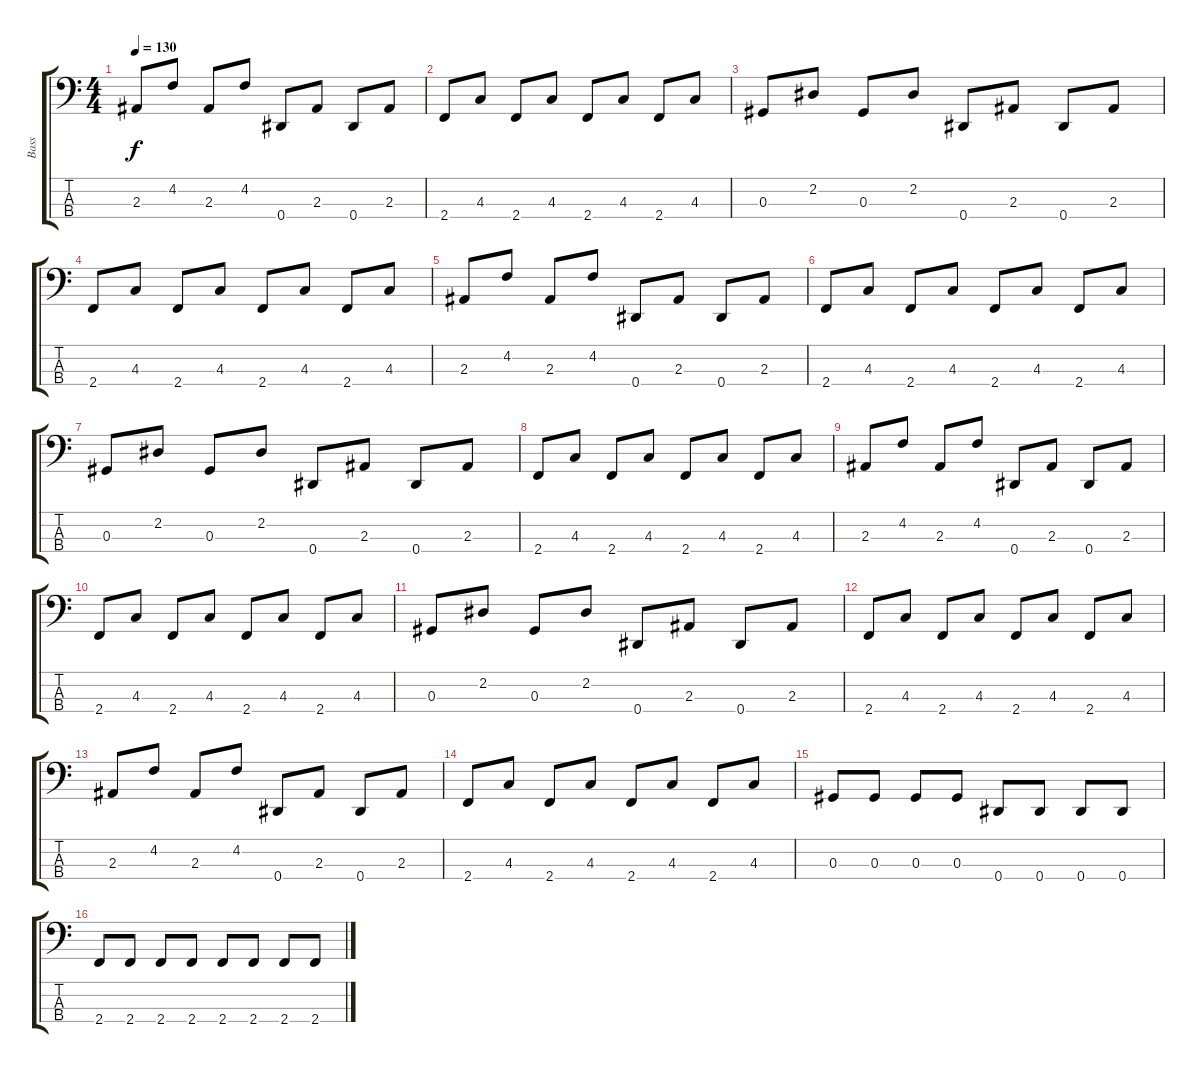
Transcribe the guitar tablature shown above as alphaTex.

\track ("Bass" "Bass") {instrument electricbasspick}
\staff {score tabs}
\tuning (Gb2 Db2 Ab1 Eb1) {hide}
\ts (4 4)
\tempo 130
\clef f4
\ks c
2.3.8{dy f} 4.2.8 2.3.8 4.2.8 0.4.8 2.3.8 0.4.8 2.3.8 |
2.4.8 4.3.8 2.4.8 4.3.8 2.4.8 4.3.8 2.4.8 4.3.8 |
0.3.8 2.2.8 0.3.8 2.2.8 0.4.8 2.3.8 0.4.8 2.3.8 |
2.4.8 4.3.8 2.4.8 4.3.8 2.4.8 4.3.8 2.4.8 4.3.8 |
2.3.8 4.2.8 2.3.8 4.2.8 0.4.8 2.3.8 0.4.8 2.3.8 |
2.4.8 4.3.8 2.4.8 4.3.8 2.4.8 4.3.8 2.4.8 4.3.8 |
0.3.8 2.2.8 0.3.8 2.2.8 0.4.8 2.3.8 0.4.8 2.3.8 |
2.4.8 4.3.8 2.4.8 4.3.8 2.4.8 4.3.8 2.4.8 4.3.8 |
2.3.8 4.2.8 2.3.8 4.2.8 0.4.8 2.3.8 0.4.8 2.3.8 |
2.4.8 4.3.8 2.4.8 4.3.8 2.4.8 4.3.8 2.4.8 4.3.8 |
0.3.8 2.2.8 0.3.8 2.2.8 0.4.8 2.3.8 0.4.8 2.3.8 |
2.4.8 4.3.8 2.4.8 4.3.8 2.4.8 4.3.8 2.4.8 4.3.8 |
2.3.8 4.2.8 2.3.8 4.2.8 0.4.8 2.3.8 0.4.8 2.3.8 |
2.4.8 4.3.8 2.4.8 4.3.8 2.4.8 4.3.8 2.4.8 4.3.8 |
0.3.8 0.3.8 0.3.8 0.3.8 0.4.8 0.4.8 0.4.8 0.4.8 |
2.4.8 2.4.8 2.4.8 2.4.8 2.4.8 2.4.8 2.4.8 2.4.8
